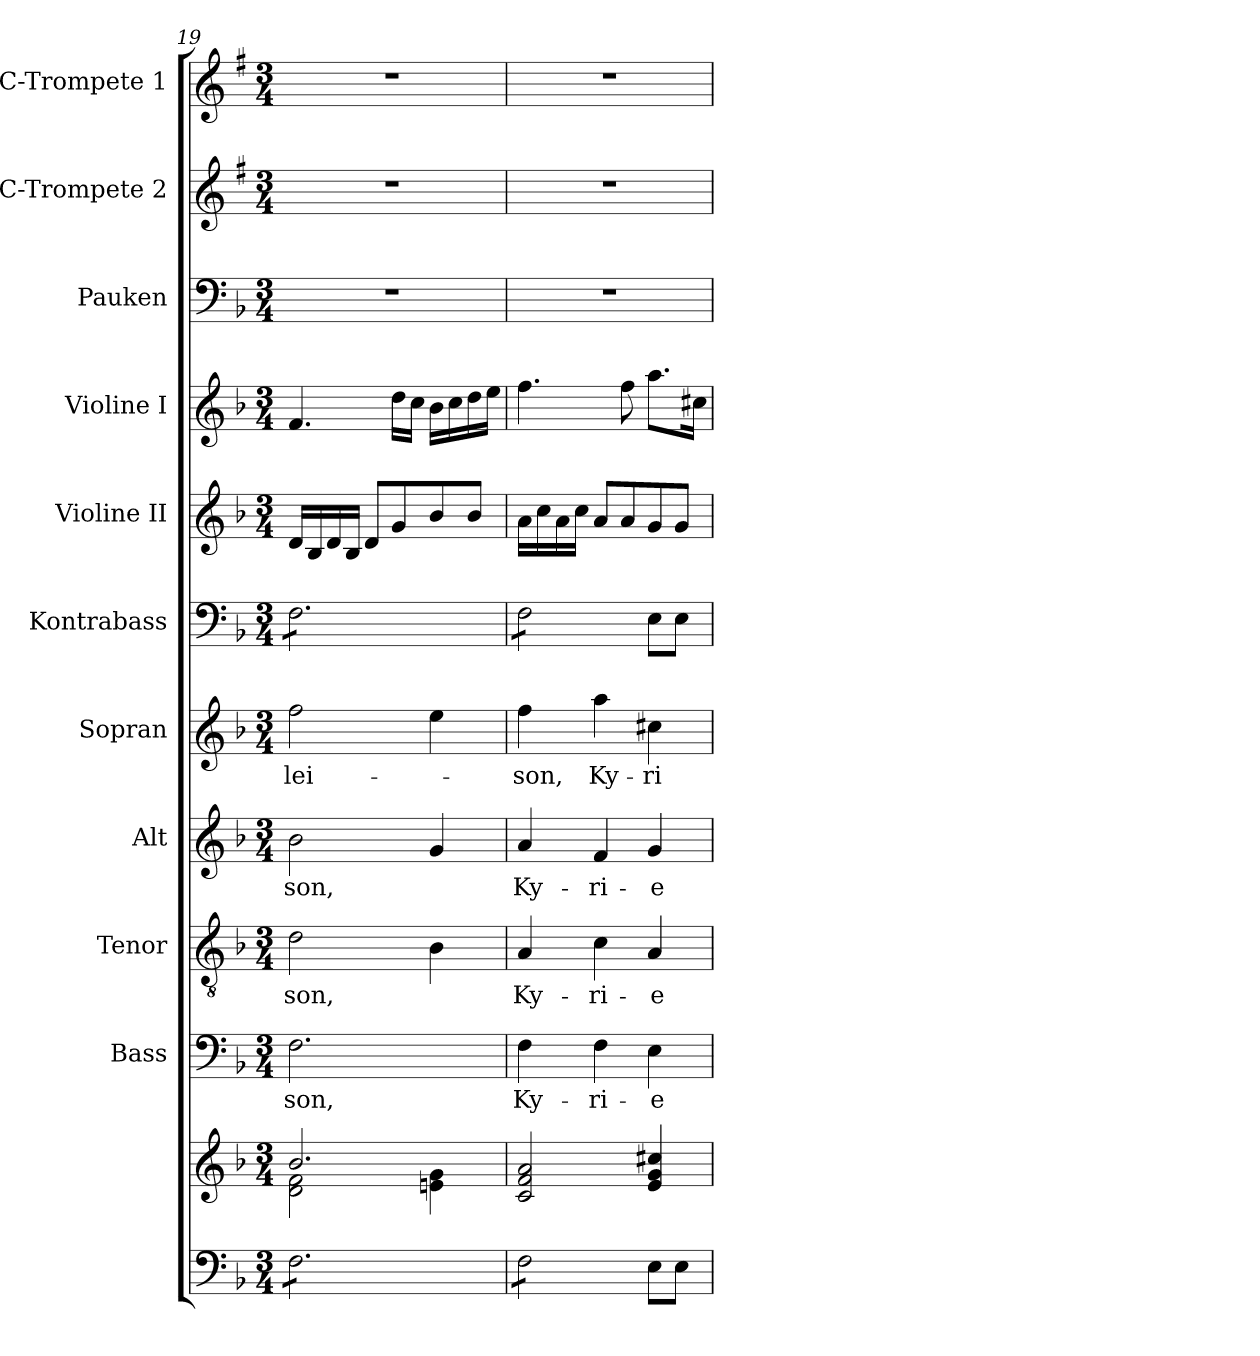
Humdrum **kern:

**kern	**kern	**kern	**text	**kern	**text	**kern	**text	**kern	**text	**kern	**kern	**kern	**kern	**kern	**kern
*part11	*part11	*part10	*part10	*part9	*part9	*part8	*part8	*part7	*part7	*part6	*part5	*part4	*part3	*part2	*part1
*staff12	*staff11	*staff10	*staff10	*staff9	*staff9	*staff8	*staff8	*staff7	*staff7	*staff6	*staff5	*staff4	*staff3	*staff2	*staff1
*	*	*I"Bass	*	*I"Tenor	*	*I"Alt	*	*I"Sopran	*	*I"Kontrabass	*I"Violine II	*I"Violine I	*I"Pauken	*I"C-Trompete 2	*I"C-Trompete 1
*	*	*I'B.	*	*I'T.	*	*I'A.	*	*I'S.	*	*I'Kb.	*I'Vl. II	*I'Vl. I	*I'Pk.	*I'C Trp. 2	*I'C Trp. 1
*clefF4	*clefG2	*clefF4	*	*clefGv2	*	*clefG2	*	*clefG2	*	*clefF4	*clefG2	*clefG2	*clefF4	*clefG2	*clefG2
*	*	*	*	*	*	*	*	*	*	*ITrd7c12	*	*	*	*ITrd1c2	*ITrd1c2
*k[b-]	*k[b-]	*k[b-]	*	*k[b-]	*	*k[b-]	*	*k[b-]	*	*k[b-]	*k[b-]	*k[b-]	*k[b-]	*k[b-]	*k[b-]
*F:	*F:	*F:	*	*F:	*	*F:	*	*F:	*	*F:	*F:	*F:	*F:	*F:	*F:
*M3/4	*M3/4	*M3/4	*	*M3/4	*	*M3/4	*	*M3/4	*	*M3/4	*M3/4	*M3/4	*M3/4	*M3/4	*M3/4
=19	=19	=19	=19	=19	=19	=19	=19	=19	=19	=19	=19	=19	=19	=19	=19
*	*^	*	*	*	*	*	*	*	*	*	*	*	*	*	*
!	!	!	!	!LO:LY:b	!	!LO:LY:b	!	!LO:LY:b	!	!LO:LY:b	!	!	!	!	!	!
*tremolo	*	*	*	*	*	*	*	*	*	*	*	*	*	*	*	*
*	*	*	*	*	*	*	*	*	*	*	*tremolo	*	*	*	*	*
8F\L	2.b-/	2d\ 2f\	2.F\	-son,	2d\	-son,	2b-\	-son,	2ff\	-lei-	8FF\L	16d/LL	4.f/	2.r	2.r	2.r
.	.	.	.	.	.	.	.	.	.	.	.	16B-/	.	.	.	.
8F\	.	.	.	.	.	.	.	.	.	.	8FF\	16d/	.	.	.	.
.	.	.	.	.	.	.	.	.	.	.	.	16B-/JJ	.	.	.	.
8F\	.	.	.	.	.	.	.	.	.	.	8FF\	8d/L	.	.	.	.
8F\	.	.	.	.	.	.	.	.	.	.	8FF\	8g/	16dd\LL	.	.	.
.	.	.	.	.	.	.	.	.	.	.	.	.	16cc\JJ	.	.	.
8F\	.	4en\ 4g\	.	.	4B-\	.	4g/	.	4ee\	.	8FF\	8b-/	16b-\LL	.	.	.
.	.	.	.	.	.	.	.	.	.	.	.	.	16cc\	.	.	.
8F\J	.	.	.	.	.	.	.	.	.	.	8FF\J	8b-/J	16dd\	.	.	.
.	.	.	.	.	.	.	.	.	.	.	.	.	16ee\JJ	.	.	.
*	*v	*v	*	*	*	*	*	*	*	*	*	*	*	*	*	*
!!LO:PB:g=z
=20	=20	=20	=20	=20	=20	=20	=20	=20	=20	=20	=20	=20	=20	=20	=20
!	!	!	!LO:LY:b	!	!LO:LY:b	!	!LO:LY:b	!	!LO:LY:b	!	!	!	!	!	!
8F\L	2c/ 2f/ 2a/	4F\	Ky-	4A/	Ky-	4a/	Ky-	4ff\	-son,	8FF\L	16a\LL	4.ff\	2.r	2.r	2.r
.	.	.	.	.	.	.	.	.	.	.	16cc\	.	.	.	.
8F\	.	.	.	.	.	.	.	.	.	8FF\	16a\	.	.	.	.
.	.	.	.	.	.	.	.	.	.	.	16cc\JJ	.	.	.	.
!	!	!	!LO:LY:b	!	!LO:LY:b	!	!LO:LY:b	!	!LO:LY:b	!	!	!	!	!	!
8F\	.	4F\	-ri-	4c\	-ri-	4f/	-ri-	4aa\	Ky-	8FF\	8a/L	.	.	.	.
8F\J	.	.	.	.	.	.	.	.	.	8FF\J	8a/	8ff\	.	.	.
*	*	*	*	*	*	*	*	*	*	*Xtremolo	*	*	*	*	*
*Xtremolo	*	*	*	*	*	*	*	*	*	*	*	*	*	*	*
!	!	!	!LO:LY:b	!	!LO:LY:b	!	!LO:LY:b	!	!LO:LY:b	!	!	!	!	!	!
8E\L	4e/ 4g/ 4cc#X/	4E\	-e	4A/	-e	4g/	-e	4cc#X\	-ri-	8EE\L	8g/	8.aa\L	.	.	.
8E\J	.	.	.	.	.	.	.	.	.	8EE\J	8g/J	.	.	.	.
.	.	.	.	.	.	.	.	.	.	.	.	16cc#X\Jk	.	.	.
=	=	=	=	=	=	=	=	=	=	=	=	=	=	=	=
*-	*-	*-	*-	*-	*-	*-	*-	*-	*-	*-	*-	*-	*-	*-	*-
